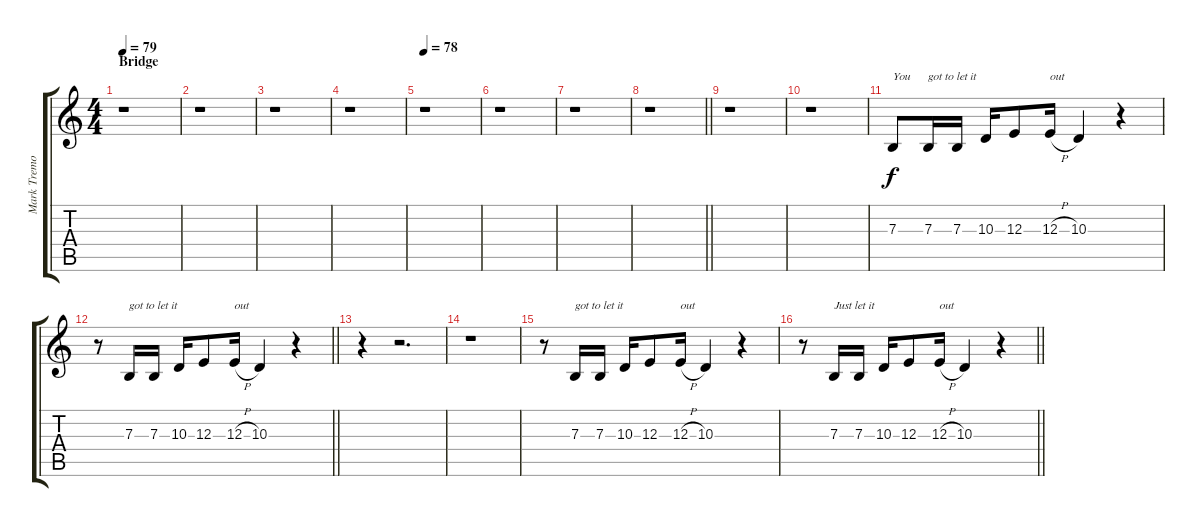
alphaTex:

\track ("Mark Tremonti (Backing Vocals)" "Mark Tremo") {instrument violin}
\staff {score tabs}
\tuning (Db4 Ab3 E3 B2 Gb2 B1) {hide}
\ts (4 4)
\section ("" "Bridge")
\tempo 79
\clef g2
\ks c
r.1{dy f} |
r.1 |
r.1 |
r.1 |
\tempo 78
r.1 |
r.1 |
r.1 |
\barLineRight lightlight
r.1 |
r.1 |
r.1 |
7.3.8{txt "You"} 7.3.16{txt "got to let it"} 7.3.16 10.3.16 12.3.8 12.3{h}.16{txt "out"} 10.3.4 r.4 |
\barLineRight lightlight
r.8 7.3.16{txt "got to let it"} 7.3.16 10.3.16 12.3.8 12.3{h}.16{txt "out"} 10.3.4 r.4 |
r.4 r.2{d} |
r.1 |
r.8 7.3.16{txt "got to let it"} 7.3.16 10.3.16 12.3.8 12.3{h}.16{txt "out"} 10.3.4 r.4 |
\barLineRight lightlight
r.8 7.3.16{txt "Just let it"} 7.3.16 10.3.16 12.3.8 12.3{h}.16{txt "out"} 10.3.4 r.4
